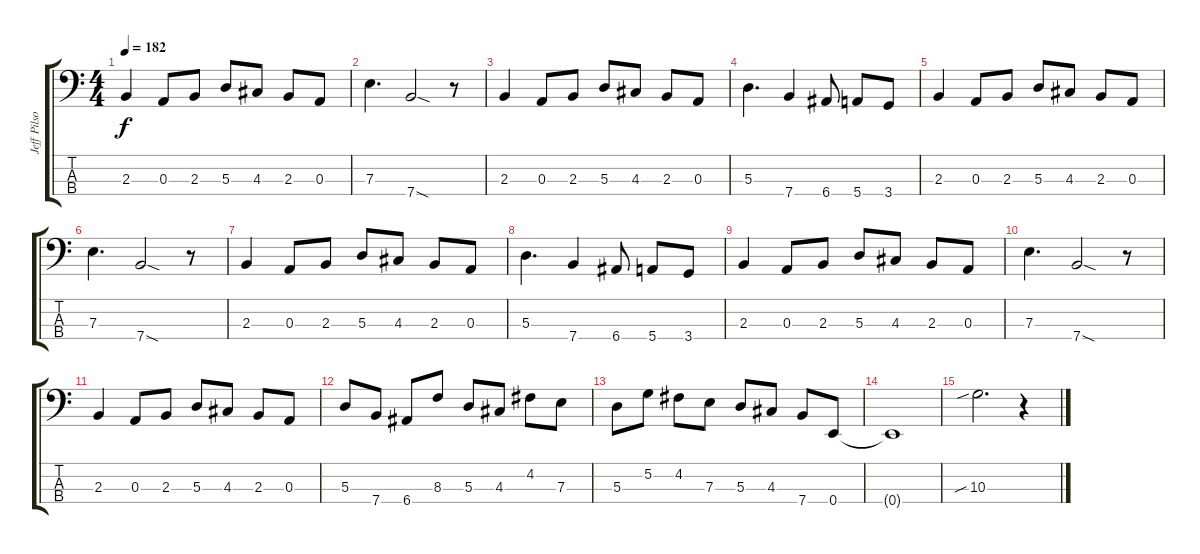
\track ("Jeff Pilson" "Jeff Pilso") {instrument electricbassfinger}
\staff {score tabs}
\tuning (G2 D2 A1 E1) {hide}
\ts (4 4)
\tempo 182
\clef f4
\ks c
2.3.4{dy f} 0.3.8 2.3.8 5.3.8 4.3.8 2.3.8 0.3.8 |
7.3.4{d} 7.4{sod}.2 r.8 |
2.3.4 0.3.8 2.3.8 5.3.8 4.3.8 2.3.8 0.3.8 |
5.3.4{d} 7.4.4 6.4.8 5.4.8 3.4.8 |
2.3.4 0.3.8 2.3.8 5.3.8 4.3.8 2.3.8 0.3.8 |
7.3.4{d} 7.4{sod}.2 r.8 |
2.3.4 0.3.8 2.3.8 5.3.8 4.3.8 2.3.8 0.3.8 |
5.3.4{d} 7.4.4 6.4.8 5.4.8 3.4.8 |
2.3.4 0.3.8 2.3.8 5.3.8 4.3.8 2.3.8 0.3.8 |
7.3.4{d} 7.4{sod}.2 r.8 |
2.3.4 0.3.8 2.3.8 5.3.8 4.3.8 2.3.8 0.3.8 |
5.3.8 7.4.8 6.4.8 8.3.8 5.3.8 4.3.8 4.2.8 7.3.8 |
5.3.8 5.2.8 4.2.8 7.3.8 5.3.8 4.3.8 7.4.8 0.4.8 |
0.4{t}.1 |
10.3{sib}.2{d} r.4
